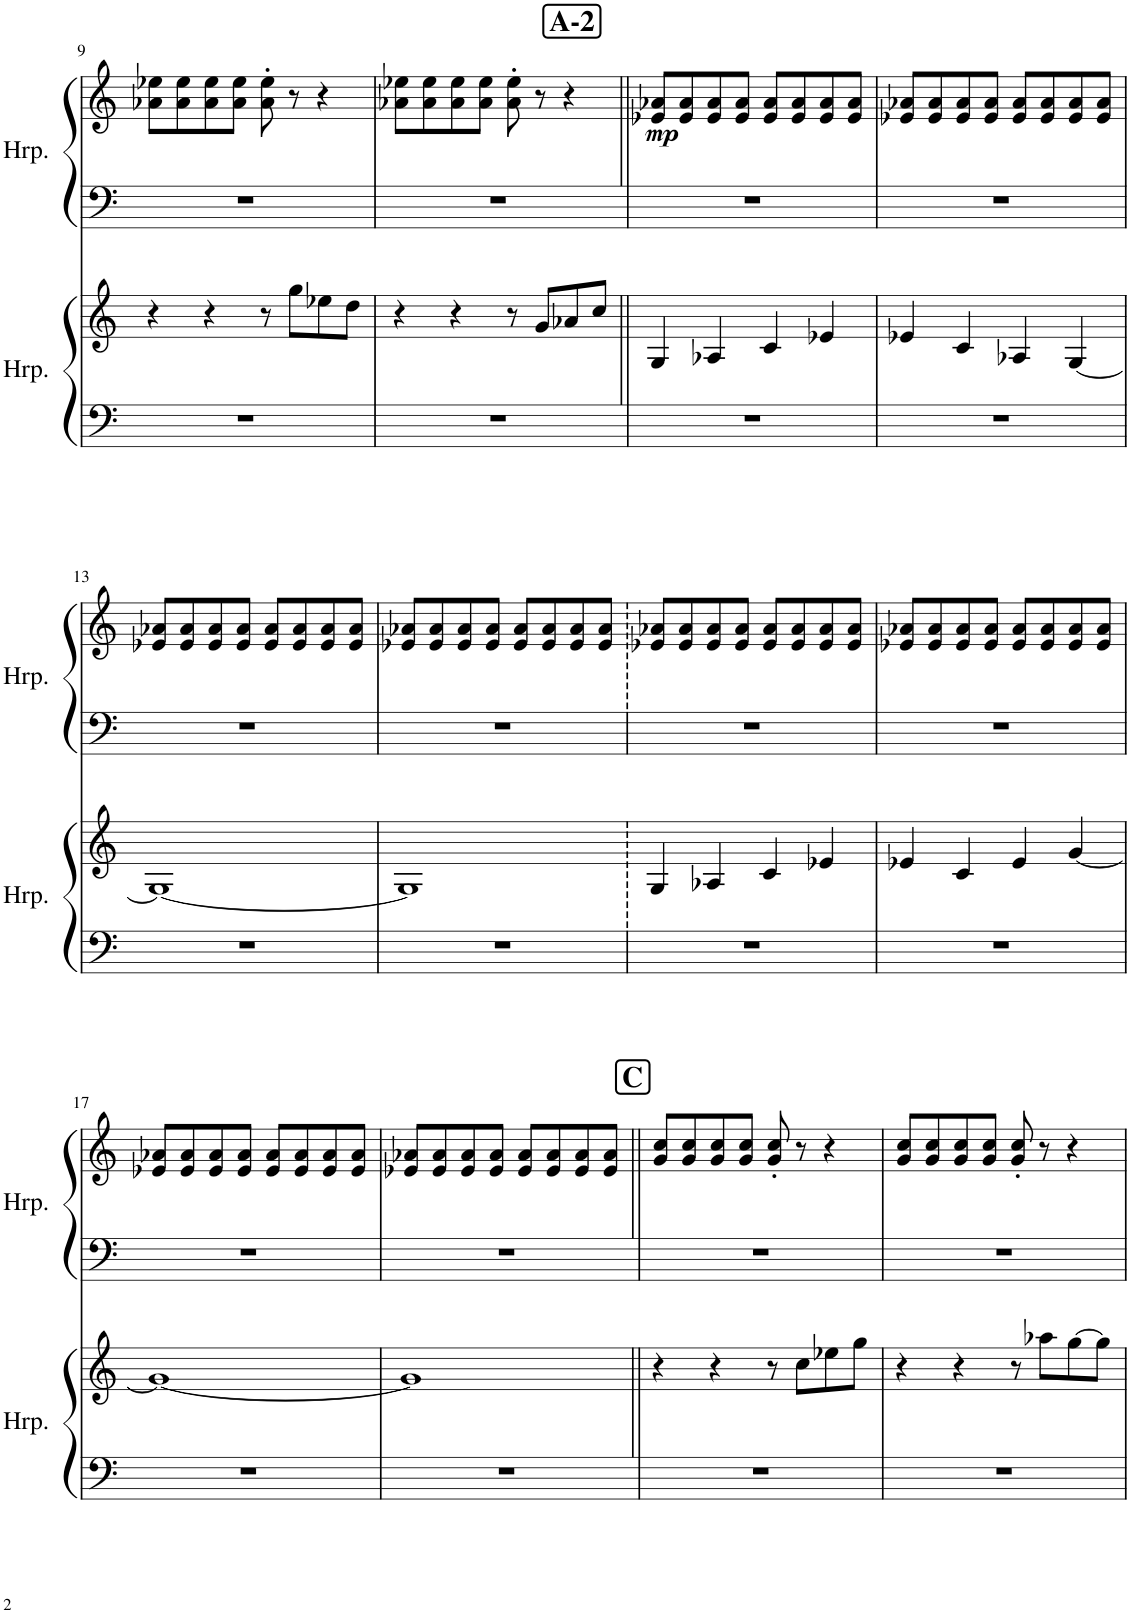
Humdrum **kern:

**kern	**kern	**kern	**kern	**dynam
*part2	*part2	*part1	*part1	*part1
*staff4	*staff3	*staff2	*staff1	*staff1/2
*I"ハープ	*	*I"ハープ	*	*
!!LO:PB:g=z
*clefF4	*clefG2	*clefF4	*clefG2	*
*k[]	*k[]	*k[]	*k[]	*
*M4/4	*M4/4	*M4/4	*M4/4	*
=9	=9	=9	=9	=9
1r	4r	1r	8a-X\ 8ee-X\L	.
.	.	.	8a-\ 8ee-\	.
.	4r	.	8a-\ 8ee-\	.
.	.	.	8a-\ 8ee-\J	.
.	8r	.	8a-\' 8ee-\'	.
.	8gg\L	.	8r	.
.	8ee-X\	.	4r	.
.	8dd\J	.	.	.
=10	=10	=10	=10	=10
1r	4r	1r	8a-X\ 8ee-X\L	.
.	.	.	8a-\ 8ee-\	.
.	4r	.	8a-\ 8ee-\	.
.	.	.	8a-\ 8ee-\J	.
.	8r	.	8a-\' 8ee-\'	.
.	8g/L	.	8r	.
.	8a-X/	.	4r	.
.	8cc/J	.	.	.
!!LO:REH:place=s1:a:B:cj:fs=14:t=A-2
=11||	=11||	=11||	=11||	=11||
!	!	!	!	!LO:DY:b
1r	4G/	1r	8e-X/ 8a-X/L	mp
.	.	.	8e-/ 8a-/	.
.	4A-X/	.	8e-/ 8a-/	.
.	.	.	8e-/ 8a-/J	.
.	4c/	.	8e-/ 8a-/L	.
.	.	.	8e-/ 8a-/	.
.	4e-X/	.	8e-/ 8a-/	.
.	.	.	8e-/ 8a-/J	.
=12	=12	=12	=12	=12
1r	4e-X/	1r	8e-X/ 8a-X/L	.
.	.	.	8e-/ 8a-/	.
.	4c/	.	8e-/ 8a-/	.
.	.	.	8e-/ 8a-/J	.
.	4A-X/	.	8e-/ 8a-/L	.
.	.	.	8e-/ 8a-/	.
.	[4G/	.	8e-/ 8a-/	.
.	.	.	8e-/ 8a-/J	.
!!LO:LB:g=z
=13	=13	=13	=13	=13
1r	1G_	1r	8e-X/ 8a-X/L	.
.	.	.	8e-/ 8a-/	.
.	.	.	8e-/ 8a-/	.
.	.	.	8e-/ 8a-/J	.
.	.	.	8e-/ 8a-/L	.
.	.	.	8e-/ 8a-/	.
.	.	.	8e-/ 8a-/	.
.	.	.	8e-/ 8a-/J	.
=14	=14	=14	=14	=14
1r	1G]	1r	8e-X/ 8a-X/L	.
.	.	.	8e-/ 8a-/	.
.	.	.	8e-/ 8a-/	.
.	.	.	8e-/ 8a-/J	.
.	.	.	8e-/ 8a-/L	.
.	.	.	8e-/ 8a-/	.
.	.	.	8e-/ 8a-/	.
.	.	.	8e-/ 8a-/J	.
=15	=15	=15	=15	=15
1r	4G/	1r	8e-X/ 8a-X/L	.
.	.	.	8e-/ 8a-/	.
.	4A-X/	.	8e-/ 8a-/	.
.	.	.	8e-/ 8a-/J	.
.	4c/	.	8e-/ 8a-/L	.
.	.	.	8e-/ 8a-/	.
.	4e-X/	.	8e-/ 8a-/	.
.	.	.	8e-/ 8a-/J	.
=16	=16	=16	=16	=16
1r	4e-X/	1r	8e-X/ 8a-X/L	.
.	.	.	8e-/ 8a-/	.
.	4c/	.	8e-/ 8a-/	.
.	.	.	8e-/ 8a-/J	.
.	4e-/	.	8e-/ 8a-/L	.
.	.	.	8e-/ 8a-/	.
.	[4g/	.	8e-/ 8a-/	.
.	.	.	8e-/ 8a-/J	.
!!LO:LB:g=z
=17	=17	=17	=17	=17
1r	1g_	1r	8e-X/ 8a-X/L	.
.	.	.	8e-/ 8a-/	.
.	.	.	8e-/ 8a-/	.
.	.	.	8e-/ 8a-/J	.
.	.	.	8e-/ 8a-/L	.
.	.	.	8e-/ 8a-/	.
.	.	.	8e-/ 8a-/	.
.	.	.	8e-/ 8a-/J	.
=18	=18	=18	=18	=18
1r	1g]	1r	8e-X/ 8a-X/L	.
.	.	.	8e-/ 8a-/	.
.	.	.	8e-/ 8a-/	.
.	.	.	8e-/ 8a-/J	.
.	.	.	8e-/ 8a-/L	.
.	.	.	8e-/ 8a-/	.
.	.	.	8e-/ 8a-/	.
.	.	.	8e-/ 8a-/J	.
!!LO:REH:place=s1:a:B:cj:fs=14:t=C
=19||	=19||	=19||	=19||	=19||
1r	4r	1r	8g/ 8cc/L	.
.	.	.	8g/ 8cc/	.
.	4r	.	8g/ 8cc/	.
.	.	.	8g/ 8cc/J	.
.	8r	.	8g/' 8cc/'	.
.	8cc\L	.	8r	.
.	8ee-X\	.	4r	.
.	8gg\J	.	.	.
=20	=20	=20	=20	=20
1r	4r	1r	8g/ 8cc/L	.
.	.	.	8g/ 8cc/	.
.	4r	.	8g/ 8cc/	.
.	.	.	8g/ 8cc/J	.
.	8r	.	8g/' 8cc/'	.
.	8aa-X\L	.	8r	.
.	[8gg\	.	4r	.
.	8gg\J]	.	.	.
=	=	=	=	=
*-	*-	*-	*-	*-
